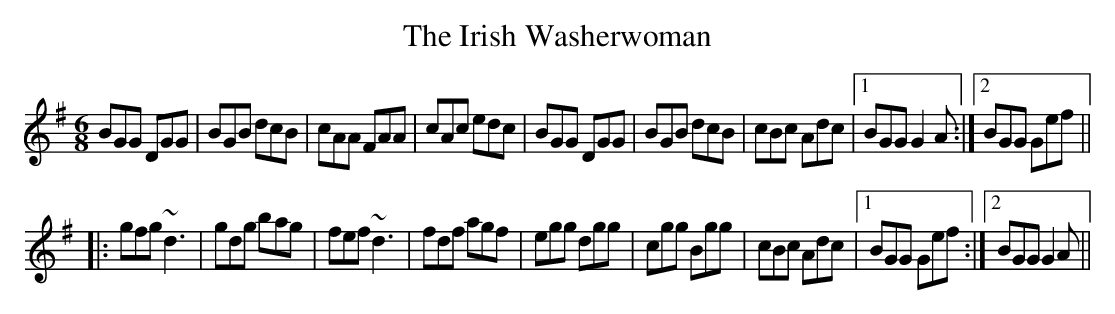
X:1
T:Irish Washerwoman, The
M:6/8
K:G
BGG DGG|BGB dcB|cAA FAA|cAc edc|BGG DGG|BGB dcB|cBc Adc|1 BGG G2A:|2 BGG Gef||
|:gfg ~d3|gdg bag|fef ~d3|fdf agf|egg dgg|cgg Bgg|cBc Adc|1 BGG Gef:|2 BGG G2A||
